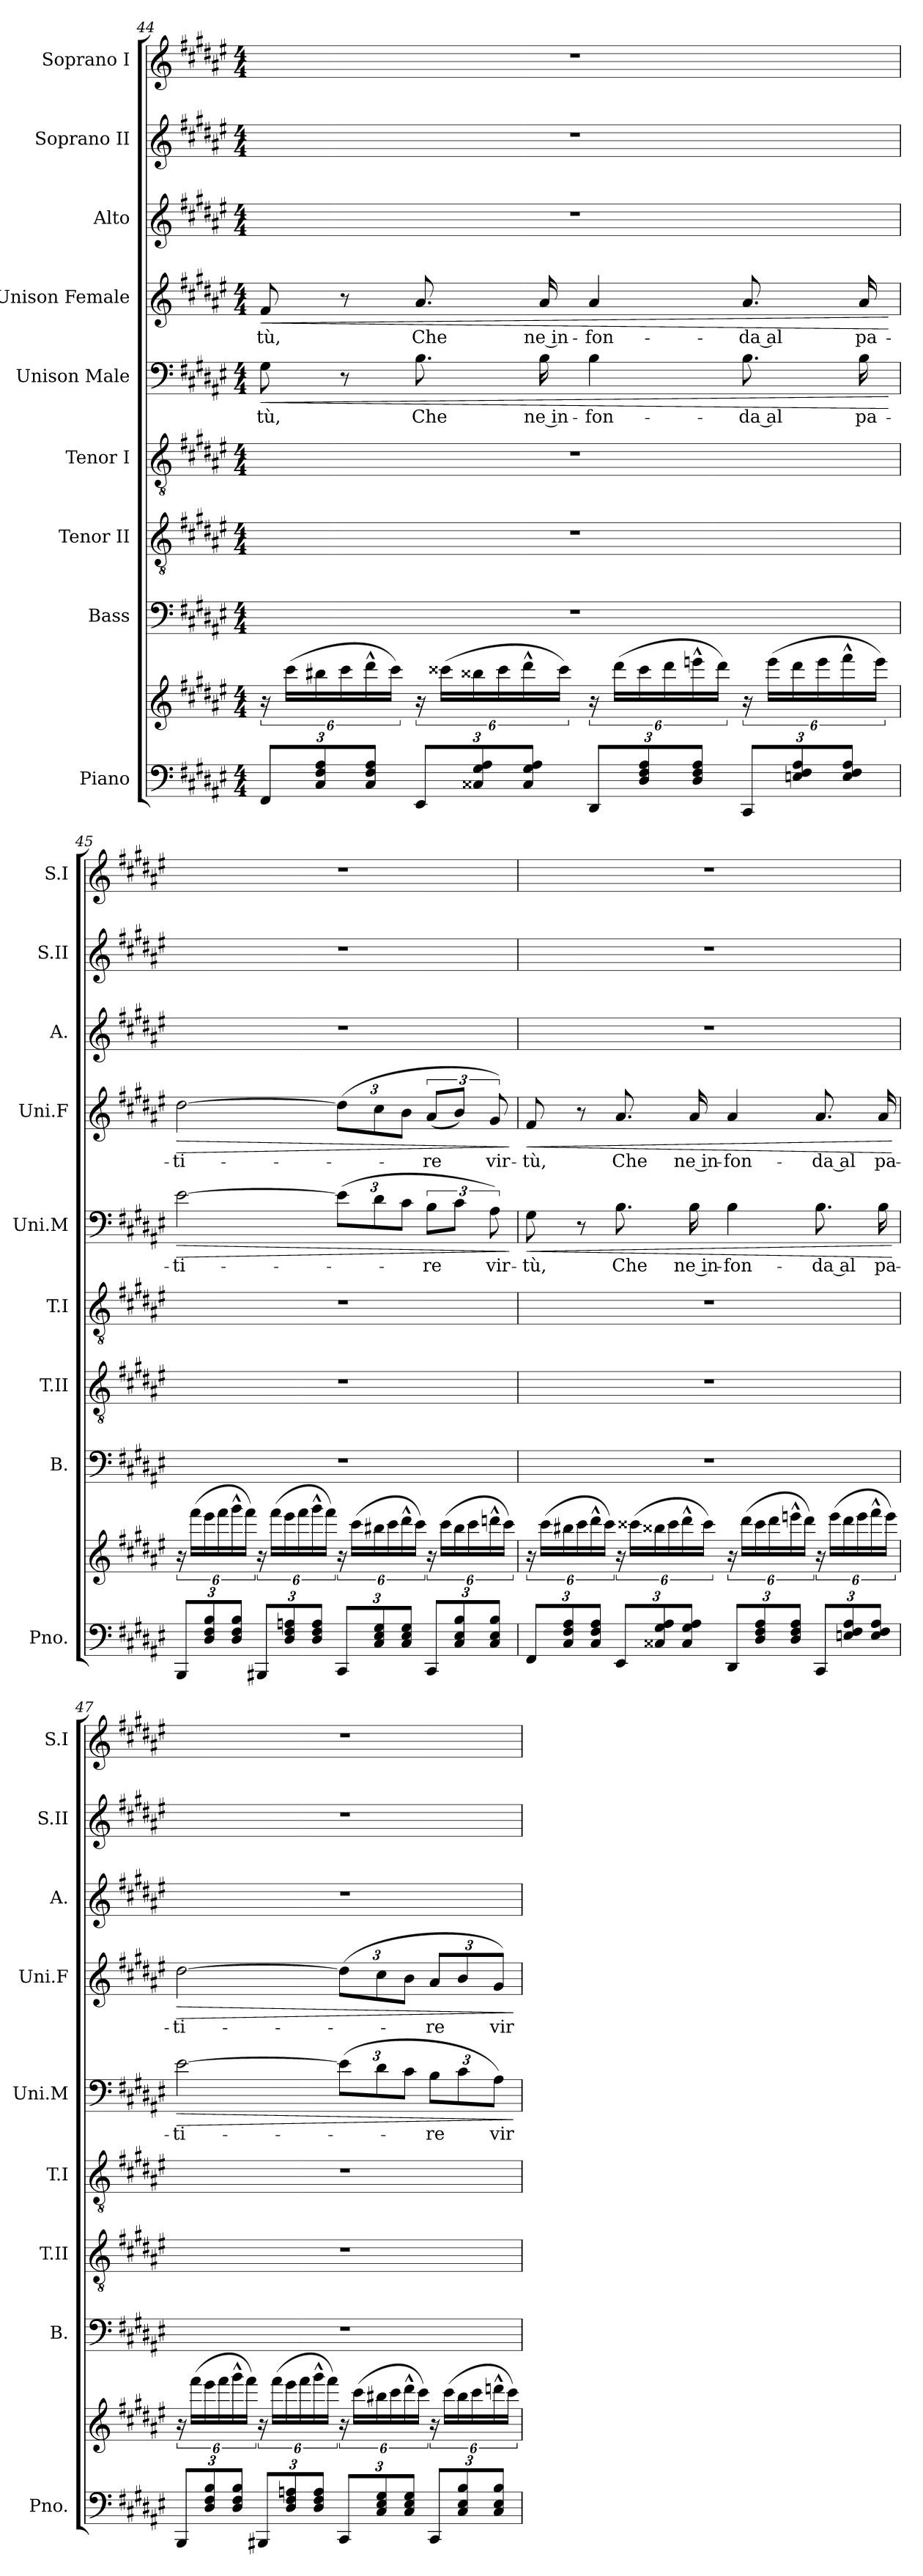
**kern	**kern	**kern	**kern	**kern	**kern	**text	**dynam	**kern	**text	**dynam	**kern	**kern	**kern
*part9	*part9	*part8	*part7	*part6	*part5	*part5	*part5	*part4	*part4	*part4	*part3	*part2	*part1
*staff10	*staff9	*staff8	*staff7	*staff6	*staff5	*staff5	*staff5	*staff4	*staff4	*staff4	*staff3	*staff2	*staff1
*I"Piano	*	*I"Bass	*I"Tenor II	*I"Tenor I	*I"Unison Male	*	*	*I"Unison Female	*	*	*I"Alto	*I"Soprano II	*I"Soprano I
*I'Pno.	*	*I'B.	*I'T.II	*I'T.I	*I'Uni.M	*	*	*I'Uni.F	*	*	*I'A.	*I'S.II	*I'S.I
*clefF4	*clefG2	*clefF4	*clefGv2	*clefGv2	*clefF4	*	*	*clefG2	*	*	*clefG2	*clefG2	*clefG2
*	*	*	*	*ITrd1c2	*ITrd1c2	*	*	*	*	*	*	*	*
*k[f#c#g#d#a#e#]	*k[f#c#g#d#a#e#]	*k[f#c#g#d#a#e#]	*k[f#c#g#d#a#e#]	*k[f#c#g#d#a#e#]	*k[f#c#g#d#a#e#]	*	*	*k[f#c#g#d#a#e#]	*	*	*k[f#c#g#d#a#e#]	*k[f#c#g#d#a#e#]	*k[f#c#g#d#a#e#]
*M4/4	*M4/4	*M4/4	*M4/4	*M4/4	*M4/4	*	*	*M4/4	*	*	*M4/4	*M4/4	*M4/4
*Xbrackettup	*	*	*	*	*	*	*	*	*	*	*	*	*
=44	=44	=44	=44	=44	=44	=44	=44	=44	=44	=44	=44	=44	=44
!	!	!	!	!	!	!	!LO:HP:b	!	!	!LO:HP:b	!	!	!
12FF#/L	24r	1r	1r	1r	8F#\	-tù,	<	8f#/	-tù,	<	1r	1r	1r
.	(24ccc#\LL	.	.	.	.	.	.	.	.	.	.	.	.
12C#/ 12F#/ 12A#/	24bb#X\	.	.	.	.	.	.	.	.	.	.	.	.
.	24ccc#\	.	.	.	8r	.	.	8r	.	.	.	.	.
12C#/ 12F#/ 12A#/J	24ddd#^^\	.	.	.	.	.	.	.	.	.	.	.	.
.	24ccc#\JJ)	.	.	.	.	.	.	.	.	.	.	.	.
12EE#/L	24r	.	.	.	8.A#\	Che	.	8.a#/	Che	.	.	.	.
.	(24ccc##X\LL	.	.	.	.	.	.	.	.	.	.	.	.
12C##X/ 12G#/ 12A#/	24bb##X\	.	.	.	.	.	.	.	.	.	.	.	.
.	24ccc##\	.	.	.	.	.	.	.	.	.	.	.	.
12C##/ 12G#/ 12A#/J	24ddd#^^\	.	.	.	.	.	.	.	.	.	.	.	.
.	.	.	.	.	16A#\	ne in-	.	16a#/	ne in-	.	.	.	.
.	24ccc##\JJ)	.	.	.	.	.	.	.	.	.	.	.	.
12DD#/L	24r	.	.	.	4A#\	-fon-	.	4a#/	-fon-	.	.	.	.
.	(24ddd#\LL	.	.	.	.	.	.	.	.	.	.	.	.
12D#/ 12F#/ 12A#/	24ccc##\	.	.	.	.	.	.	.	.	.	.	.	.
.	24ddd#\	.	.	.	.	.	.	.	.	.	.	.	.
12D#/ 12F#/ 12A#/J	24eeen^^\	.	.	.	.	.	.	.	.	.	.	.	.
.	24ddd#\JJ)	.	.	.	.	.	.	.	.	.	.	.	.
12CC#/L	24r	.	.	.	8.A#\	da al	.	8.a#/	da al	.	.	.	.
.	(24eee\LL	.	.	.	.	.	.	.	.	.	.	.	.
12En/ 12F#/ 12A#/	24ddd#\	.	.	.	.	.	.	.	.	.	.	.	.
.	24eee\	.	.	.	.	.	.	.	.	.	.	.	.
12E/ 12F#/ 12A#/J	24fff#^^\	.	.	.	.	.	.	.	.	.	.	.	.
.	.	.	.	.	16A#\	pa-	.	16a#/	pa-	.	.	.	.
.	24eee\JJ)	.	.	.	.	.	.	.	.	.	.	.	.
.	.	.	.	.	.	.	[	.	.	[	.	.	.
!!LO:LB:g=z
=45	=45	=45	=45	=45	=45	=45	=45	=45	=45	=45	=45	=45	=45
!	!	!	!	!	!	!	!LO:HP:b	!	!	!LO:HP:b	!	!	!
12BBB/L	24r	1r	1r	1r	[2d#\	-ti-	>	[2dd#\	-ti-	>	1r	1r	1r
.	(24fff#\LL	.	.	.	.	.	.	.	.	.	.	.	.
12D#/ 12F#/ 12B/	24eee#\	.	.	.	.	.	.	.	.	.	.	.	.
.	24fff#\	.	.	.	.	.	.	.	.	.	.	.	.
12D#/ 12F#/ 12B/J	24ggg#^^\	.	.	.	.	.	.	.	.	.	.	.	.
.	24fff#\JJ)	.	.	.	.	.	.	.	.	.	.	.	.
12BBB#X/L	24r	.	.	.	.	.	.	.	.	.	.	.	.
.	(24fff#\LL	.	.	.	.	.	.	.	.	.	.	.	.
12D#/ 12F#/ 12An/	24eee#\	.	.	.	.	.	.	.	.	.	.	.	.
.	24fff#\	.	.	.	.	.	.	.	.	.	.	.	.
12D#/ 12F#/ 12A/J	24ggg#^^\	.	.	.	.	.	.	.	.	.	.	.	.
.	24fff#\JJ)	.	.	.	.	.	.	.	.	.	.	.	.
*	*	*	*	*	*Xbrackettup	*	*	*Xbrackettup	*	*	*	*	*
12CC#/L	24r	.	.	.	(12d#\L]	.	.	(12dd#\L]	.	.	.	.	.
.	(24ccc#\LL	.	.	.	.	.	.	.	.	.	.	.	.
12C#/ 12E#/ 12G#/	24bb#X\	.	.	.	12c#\	.	.	12cc#\	.	.	.	.	.
.	24ccc#\	.	.	.	.	.	.	.	.	.	.	.	.
12C#/ 12E#/ 12G#/J	24ddd#^^\	.	.	.	12B\J	.	.	12b\J	.	.	.	.	.
.	24ccc#\JJ)	.	.	.	.	.	.	.	.	.	.	.	.
*	*	*	*	*	*brackettup	*	*	*brackettup	*	*	*	*	*
12CC#/L	24r	.	.	.	12A#\L	-re	.	(12a#/L	-re	.	.	.	.
.	(24ccc#\LL	.	.	.	.	.	.	.	.	.	.	.	.
12C#/ 12E#/ 12B/	24bb#\	.	.	.	12B\J	.	.	12b/J)	.	.	.	.	.
.	24ccc#\	.	.	.	.	.	.	.	.	.	.	.	.
12C#/ 12E#/ 12B/J	24dddn^^\	.	.	.	12G#\)	vir-	.	12g#/)	vir-	.	.	.	.
.	24ccc#\JJ)	.	.	.	.	.	.	.	.	.	.	.	.
.	.	.	.	.	.	.	]	.	.	]	.	.	.
=46	=46	=46	=46	=46	=46	=46	=46	=46	=46	=46	=46	=46	=46
!	!	!	!	!	!	!	!LO:HP:b	!	!	!LO:HP:b	!	!	!
12FF#/L	24r	1r	1r	1r	8F#\	-tù,	<	8f#/	-tù,	<	1r	1r	1r
.	(24ccc#\LL	.	.	.	.	.	.	.	.	.	.	.	.
12C#/ 12F#/ 12A#/	24bb#X\	.	.	.	.	.	.	.	.	.	.	.	.
.	24ccc#\	.	.	.	8r	.	.	8r	.	.	.	.	.
12C#/ 12F#/ 12A#/J	24ddd#^^\	.	.	.	.	.	.	.	.	.	.	.	.
.	24ccc#\JJ)	.	.	.	.	.	.	.	.	.	.	.	.
12EE#/L	24r	.	.	.	8.A#\	Che	.	8.a#/	Che	.	.	.	.
.	(24ccc##X\LL	.	.	.	.	.	.	.	.	.	.	.	.
12C##X/ 12G#/ 12A#/	24bb##X\	.	.	.	.	.	.	.	.	.	.	.	.
.	24ccc##\	.	.	.	.	.	.	.	.	.	.	.	.
12C##/ 12G#/ 12A#/J	24ddd#^^\	.	.	.	.	.	.	.	.	.	.	.	.
.	.	.	.	.	16A#\	ne in-	.	16a#/	ne in-	.	.	.	.
.	24ccc##\JJ)	.	.	.	.	.	.	.	.	.	.	.	.
12DD#/L	24r	.	.	.	4A#\	-fon-	.	4a#/	-fon-	.	.	.	.
.	(24ddd#\LL	.	.	.	.	.	.	.	.	.	.	.	.
12D#/ 12F#/ 12A#/	24ccc##\	.	.	.	.	.	.	.	.	.	.	.	.
.	24ddd#\	.	.	.	.	.	.	.	.	.	.	.	.
12D#/ 12F#/ 12A#/J	24eeen^^\	.	.	.	.	.	.	.	.	.	.	.	.
.	24ddd#\JJ)	.	.	.	.	.	.	.	.	.	.	.	.
12CC#/L	24r	.	.	.	8.A#\	da al	.	8.a#/	da al	.	.	.	.
.	(24eee\LL	.	.	.	.	.	.	.	.	.	.	.	.
12En/ 12F#/ 12A#/	24ddd#\	.	.	.	.	.	.	.	.	.	.	.	.
.	24eee\	.	.	.	.	.	.	.	.	.	.	.	.
12E/ 12F#/ 12A#/J	24fff#^^\	.	.	.	.	.	.	.	.	.	.	.	.
.	.	.	.	.	16A#\	pa-	.	16a#/	pa-	.	.	.	.
.	24eee\JJ)	.	.	.	.	.	.	.	.	.	.	.	.
.	.	.	.	.	.	.	[	.	.	[	.	.	.
!!LO:PB:g=z
=47	=47	=47	=47	=47	=47	=47	=47	=47	=47	=47	=47	=47	=47
!	!	!	!	!	!	!	!LO:HP:b	!	!	!LO:HP:b	!	!	!
12BBB/L	24r	1r	1r	1r	[2d#\	-ti-	>	[2dd#\	-ti-	>	1r	1r	1r
.	(24fff#\LL	.	.	.	.	.	.	.	.	.	.	.	.
12D#/ 12F#/ 12B/	24eee#\	.	.	.	.	.	.	.	.	.	.	.	.
.	24fff#\	.	.	.	.	.	.	.	.	.	.	.	.
12D#/ 12F#/ 12B/J	24ggg#^^\	.	.	.	.	.	.	.	.	.	.	.	.
.	24fff#\JJ)	.	.	.	.	.	.	.	.	.	.	.	.
12BBB#X/L	24r	.	.	.	.	.	.	.	.	.	.	.	.
.	(24fff#\LL	.	.	.	.	.	.	.	.	.	.	.	.
12D#/ 12F#/ 12An/	24eee#\	.	.	.	.	.	.	.	.	.	.	.	.
.	24fff#\	.	.	.	.	.	.	.	.	.	.	.	.
12D#/ 12F#/ 12A/J	24ggg#^^\	.	.	.	.	.	.	.	.	.	.	.	.
.	24fff#\JJ)	.	.	.	.	.	.	.	.	.	.	.	.
*	*	*	*	*	*Xbrackettup	*	*	*Xbrackettup	*	*	*	*	*
12CC#/L	24r	.	.	.	(12d#\L]	.	.	(12dd#\L]	.	.	.	.	.
.	(24ccc#\LL	.	.	.	.	.	.	.	.	.	.	.	.
12C#/ 12E#/ 12G#/	24bb#X\	.	.	.	12c#\	.	.	12cc#\	.	.	.	.	.
.	24ccc#\	.	.	.	.	.	.	.	.	.	.	.	.
12C#/ 12E#/ 12G#/J	24ddd#^^\	.	.	.	12B\J	.	.	12b\J	.	.	.	.	.
.	24ccc#\JJ)	.	.	.	.	.	.	.	.	.	.	.	.
12CC#/L	24r	.	.	.	12A#\L	-re	.	12a#/L	-re	.	.	.	.
.	(24ccc#\LL	.	.	.	.	.	.	.	.	.	.	.	.
12C#/ 12E#/ 12B/	24bb#\	.	.	.	12B\	.	.	12b/	.	.	.	.	.
.	24ccc#\	.	.	.	.	.	.	.	.	.	.	.	.
12C#/ 12E#/ 12B/J	24dddn^^\	.	.	.	12G#\J)	vir-	.	12g#/J)	vir-	.	.	.	.
.	24ccc#\JJ)	.	.	.	.	.	.	.	.	.	.	.	.
.	.	.	.	.	.	.	]	.	.	]	.	.	.
=	=	=	=	=	=	=	=	=	=	=	=	=	=
*-	*-	*-	*-	*-	*-	*-	*-	*-	*-	*-	*-	*-	*-
